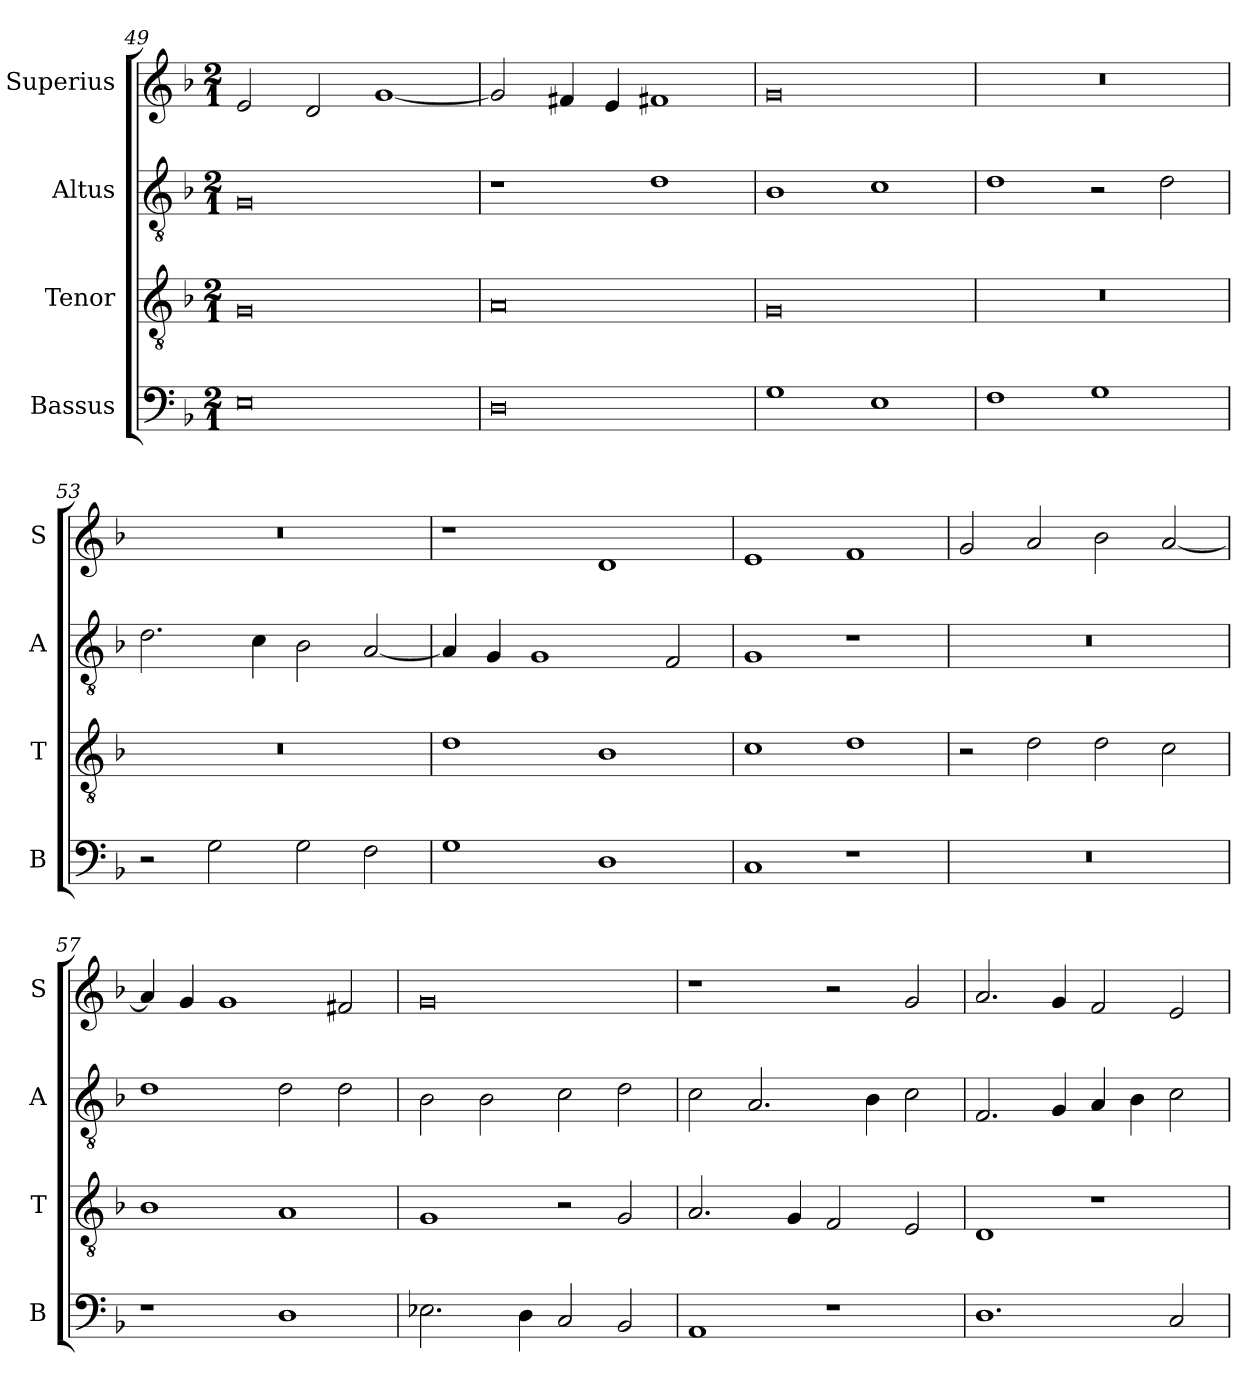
**kern	**kern	**kern	**kern
*part4	*part3	*part2	*part1
*staff4	*staff3	*staff2	*staff1
*I"Bassus	*I"Tenor	*I"Altus	*I"Superius
*I'B	*I'T	*I'A	*I'S
*clefF4	*clefGv2	*clefGv2	*clefG2
*k[b-]	*k[b-]	*k[b-]	*k[b-]
*M2/1	*M2/1	*M2/1	*M2/1
=49	=49	=49	=49
0E	0G	0G	2e/
.	.	.	2d/
.	.	.	[1g
=50	=50	=50	=50
0D	0A	1r	2g/]
.	.	.	4f#X/
.	.	.	4e/
.	.	1d	1f#X
=51	=51	=51	=51
1G	0G	1B-	0g
1E	.	1c	.
=52	=52	=52	=52
1F	0r	1d	0r
1G	.	2r	.
.	.	2d\	.
=53	=53	=53	=53
2r	0r	2.d\	0r
2G\	.	.	.
.	.	4c\	.
2G\	.	2B-\	.
2F\	.	[2A/	.
=54	=54	=54	=54
1G	1d	4A/]	1r
.	.	4G/	.
.	.	1G	.
1D	1B-	.	1d
.	.	2F/	.
=55	=55	=55	=55
1C	1c	1G	1e
1r	1d	1r	1f
=56	=56	=56	=56
0r	2r	0r	2g/
.	2d\	.	2a/
.	2d\	.	2b-\
.	2c\	.	[2a/
=57	=57	=57	=57
1r	1B-	1d	4a/]
.	.	.	4g/
.	.	.	1g
1D	1A	2d\	.
.	.	2d\	2f#X/
=58	=58	=58	=58
2.E-X\	1G	2B-\	0g
.	.	2B-\	.
4D\	.	.	.
2C/	2r	2c\	.
2BB-/	2G/	2d\	.
=59	=59	=59	=59
1AA	2.A/	2c\	1r
.	.	2.A/	.
.	4G/	.	.
1r	2F/	.	2r
.	.	4B-\	.
.	2E/	2c\	2g/
=60	=60	=60	=60
1.D	1D	2.F/	2.a/
.	.	4G/	4g/
.	1r	4A/	2f/
.	.	4B-\	.
2C/	.	2c\	2e/
=	=	=	=
*-	*-	*-	*-
